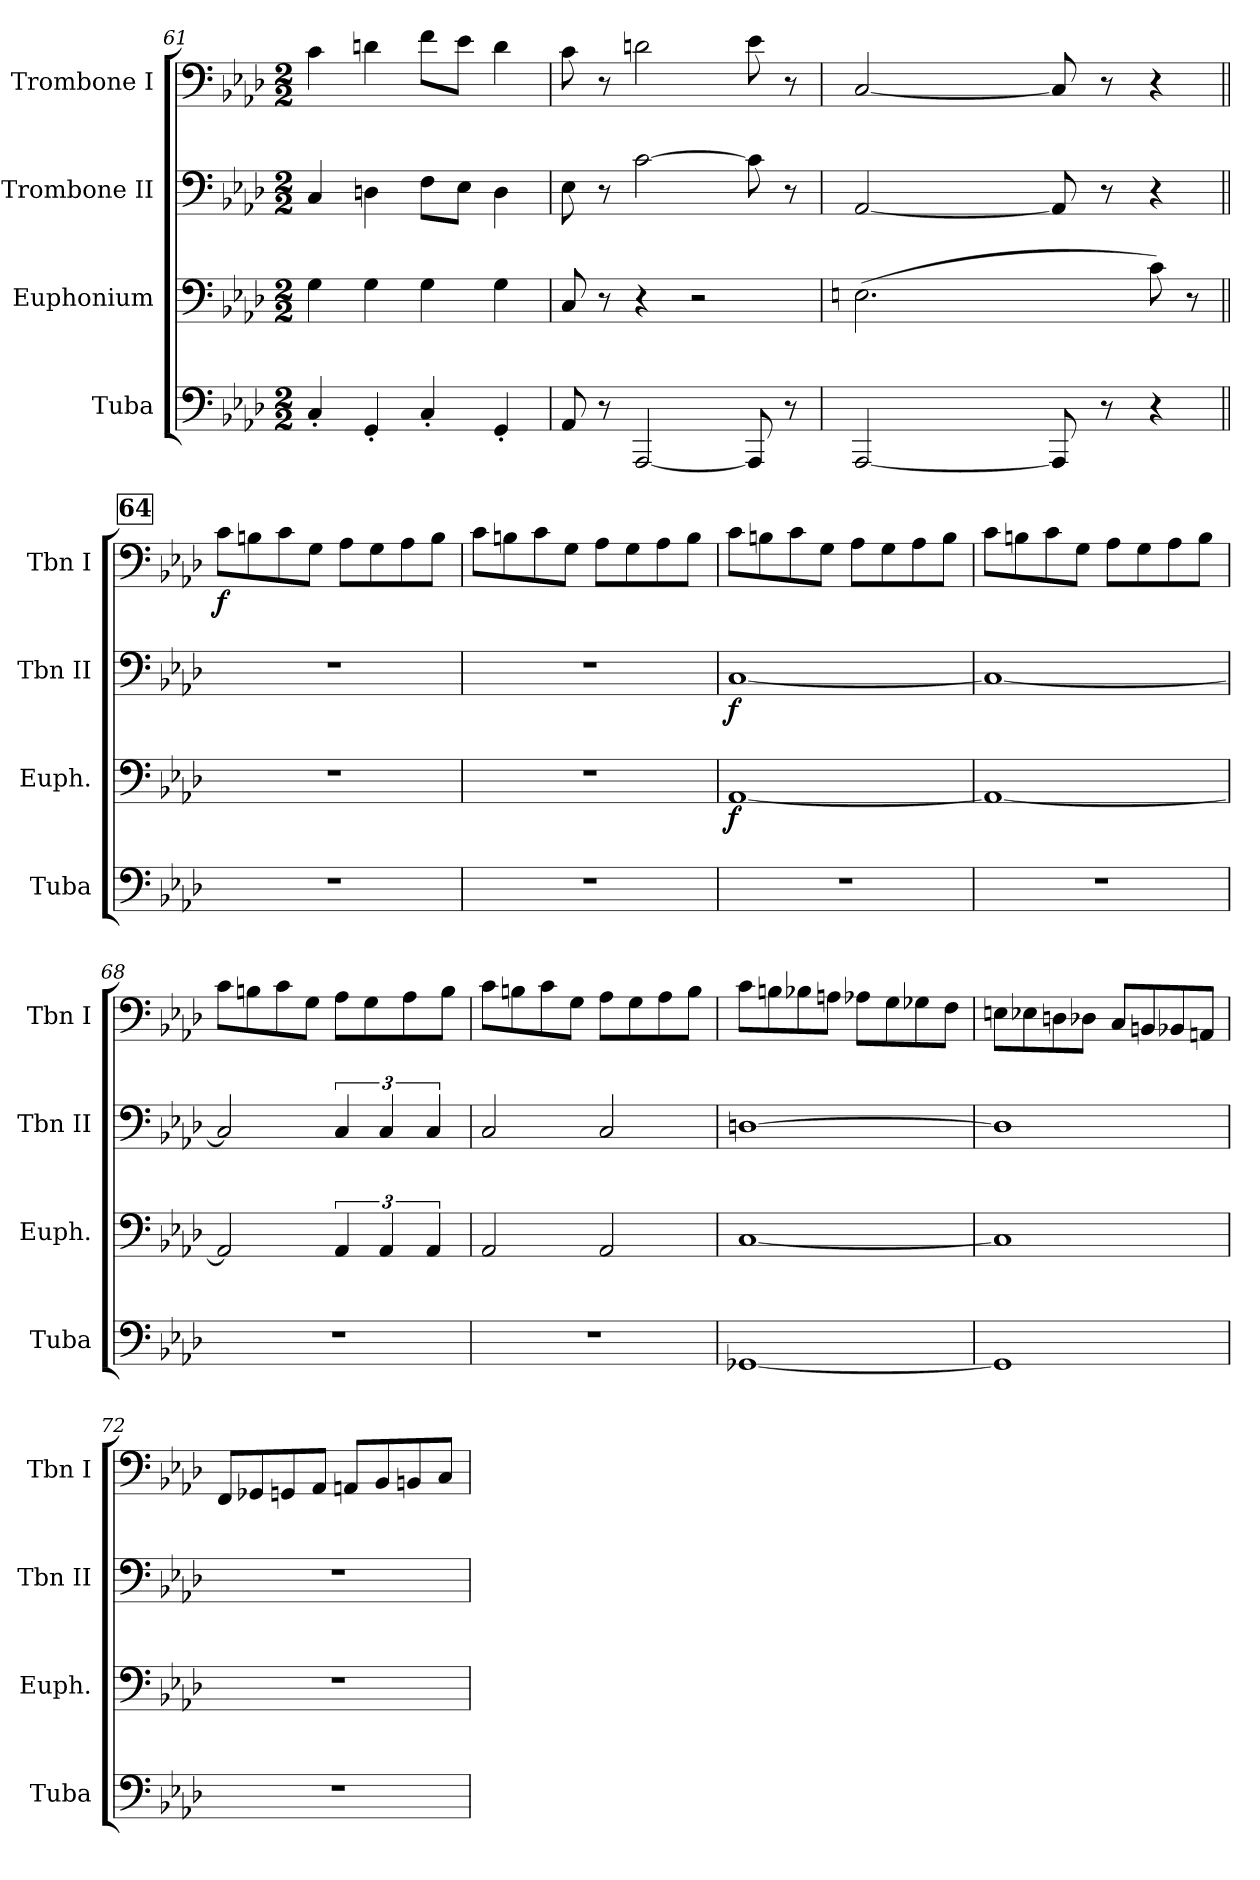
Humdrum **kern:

**kern	**kern	**dynam	**kern	**dynam	**kern	**dynam
*part4	*part3	*part3	*part2	*part2	*part1	*part1
*staff4	*staff3	*staff3	*staff2	*staff2	*staff1	*staff1
*I"Tuba	*I"Euphonium	*	*I"Trombone II	*	*I"Trombone I	*
*I'Tuba	*I'Euph.	*	*I'Tbn II	*	*I'Tbn I	*
*clefF4	*clefF4	*	*clefF4	*	*clefF4	*
*k[b-e-a-d-]	*k[b-e-a-d-]	*	*k[b-e-a-d-]	*	*k[b-e-a-d-]	*
*M2/2	*M2/2	*	*M2/2	*	*M2/2	*
=61	=61	=61	=61	=61	=61	=61
4C'/	4G\	.	4C/	.	4c\	.
4GG'/	4G\	.	4Dn\	.	4dn\	.
4C'/	4G\	.	8F\L	.	8f\L	.
.	.	.	8E-\J	.	8e-\J	.
4GG'/	4G\	.	4D\	.	4d\	.
=62	=62	=62	=62	=62	=62	=62
8AA-/	8C/	.	8E-\	.	8c\	.
8r	8r	.	8r	.	8r	.
[2AAA-/	4r	.	[2c\	.	2dn\	.
.	2r	.	.	.	.	.
8AAA-/]	.	.	8c\]	.	8e-\	.
8r	.	.	8r	.	8r	.
!!LO:LB:g=z
=63	=63	=63	=63	=63	=63	=63
*	*^	*	*	*	*	*
[2AAA-/	(2.En\	16ELLyy	.	[2AA-/	.	[2C/	.
.	.	16Fyy	.	.	.	.	.
.	.	16Eyy	.	.	.	.	.
.	.	16FJJyy	.	.	.	.	.
.	.	16ELLyy	.	.	.	.	.
.	.	16Fyy	.	.	.	.	.
.	.	16Eyy	.	.	.	.	.
.	.	16Fyy	.	.	.	.	.
8AAA-/]	.	16Eyy	.	8AA-/]	.	8C/]	.
.	.	16Fyy	.	.	.	.	.
8r	.	16Eyy	.	8r	.	8r	.
.	.	16FJJyy	.	.	.	.	.
4r	8c\)	4ryy	.	4r	.	4r	.
.	8r	.	.	.	.	.	.
*	*v	*v	*	*	*	*	*
!!LO:REH:place=s1:a:B:fs=14:t=64
=64||	=64||	=64||	=64||	=64||	=64||	=64||
!	!	!	!	!	!	!LO:DY:b
1r	1r	.	1r	.	8c\L	f
.	.	.	.	.	8Bn\	.
.	.	.	.	.	8c\	.
.	.	.	.	.	8G\J	.
.	.	.	.	.	8A-\L	.
.	.	.	.	.	8G\	.
.	.	.	.	.	8A-\	.
.	.	.	.	.	8B\J	.
=65	=65	=65	=65	=65	=65	=65
1r	1r	.	1r	.	8c\L	.
.	.	.	.	.	8Bn\	.
.	.	.	.	.	8c\	.
.	.	.	.	.	8G\J	.
.	.	.	.	.	8A-\L	.
.	.	.	.	.	8G\	.
.	.	.	.	.	8A-\	.
.	.	.	.	.	8B\J	.
=66	=66	=66	=66	=66	=66	=66
!	!	!LO:DY:b	!	!LO:DY:b	!	!
1r	[1AA-	f	[1C	f	8c\L	.
.	.	.	.	.	8Bn\	.
.	.	.	.	.	8c\	.
.	.	.	.	.	8G\J	.
.	.	.	.	.	8A-\L	.
.	.	.	.	.	8G\	.
.	.	.	.	.	8A-\	.
.	.	.	.	.	8B\J	.
!!LO:LB:g=z
=67	=67	=67	=67	=67	=67	=67
1r	1AA-_	.	1C_	.	8c\L	.
.	.	.	.	.	8Bn\	.
.	.	.	.	.	8c\	.
.	.	.	.	.	8G\J	.
.	.	.	.	.	8A-\L	.
.	.	.	.	.	8G\	.
.	.	.	.	.	8A-\	.
.	.	.	.	.	8B\J	.
=68	=68	=68	=68	=68	=68	=68
1r	2AA-/]	.	2C/]	.	8c\L	.
.	.	.	.	.	8Bn\	.
.	.	.	.	.	8c\	.
.	.	.	.	.	8G\J	.
.	6AA-/	.	6C/	.	8A-\L	.
.	.	.	.	.	8G\	.
.	6AA-/	.	6C/	.	.	.
.	.	.	.	.	8A-\	.
.	6AA-/	.	6C/	.	.	.
.	.	.	.	.	8B\J	.
=69	=69	=69	=69	=69	=69	=69
1r	2AA-/	.	2C/	.	8c\L	.
.	.	.	.	.	8Bn\	.
.	.	.	.	.	8c\	.
.	.	.	.	.	8G\J	.
.	2AA-/	.	2C/	.	8A-\L	.
.	.	.	.	.	8G\	.
.	.	.	.	.	8A-\	.
.	.	.	.	.	8B\J	.
=70	=70	=70	=70	=70	=70	=70
[1GG-X	[1C	.	[1Dn	.	8c\L	.
.	.	.	.	.	8Bn\	.
.	.	.	.	.	8B-X\	.
.	.	.	.	.	8An\J	.
.	.	.	.	.	8A-X\L	.
.	.	.	.	.	8G\	.
.	.	.	.	.	8G-X\	.
.	.	.	.	.	8F\J	.
!!LO:PB:g=z
=71	=71	=71	=71	=71	=71	=71
1GG-]	1C]	.	1D]	.	8En\L	.
.	.	.	.	.	8E-X\	.
.	.	.	.	.	8Dn\	.
.	.	.	.	.	8D-X\J	.
.	.	.	.	.	8C/L	.
.	.	.	.	.	8BBn/	.
.	.	.	.	.	8BB-X/	.
.	.	.	.	.	8AAn/J	.
=72	=72	=72	=72	=72	=72	=72
1r	1r	.	1r	.	8FF/L	.
.	.	.	.	.	8GG-X/	.
.	.	.	.	.	8GGn/	.
.	.	.	.	.	8AA-/J	.
.	.	.	.	.	8AAn/L	.
.	.	.	.	.	8BB-/	.
.	.	.	.	.	8BBn/	.
.	.	.	.	.	8C/J	.
=	=	=	=	=	=	=
*-	*-	*-	*-	*-	*-	*-
